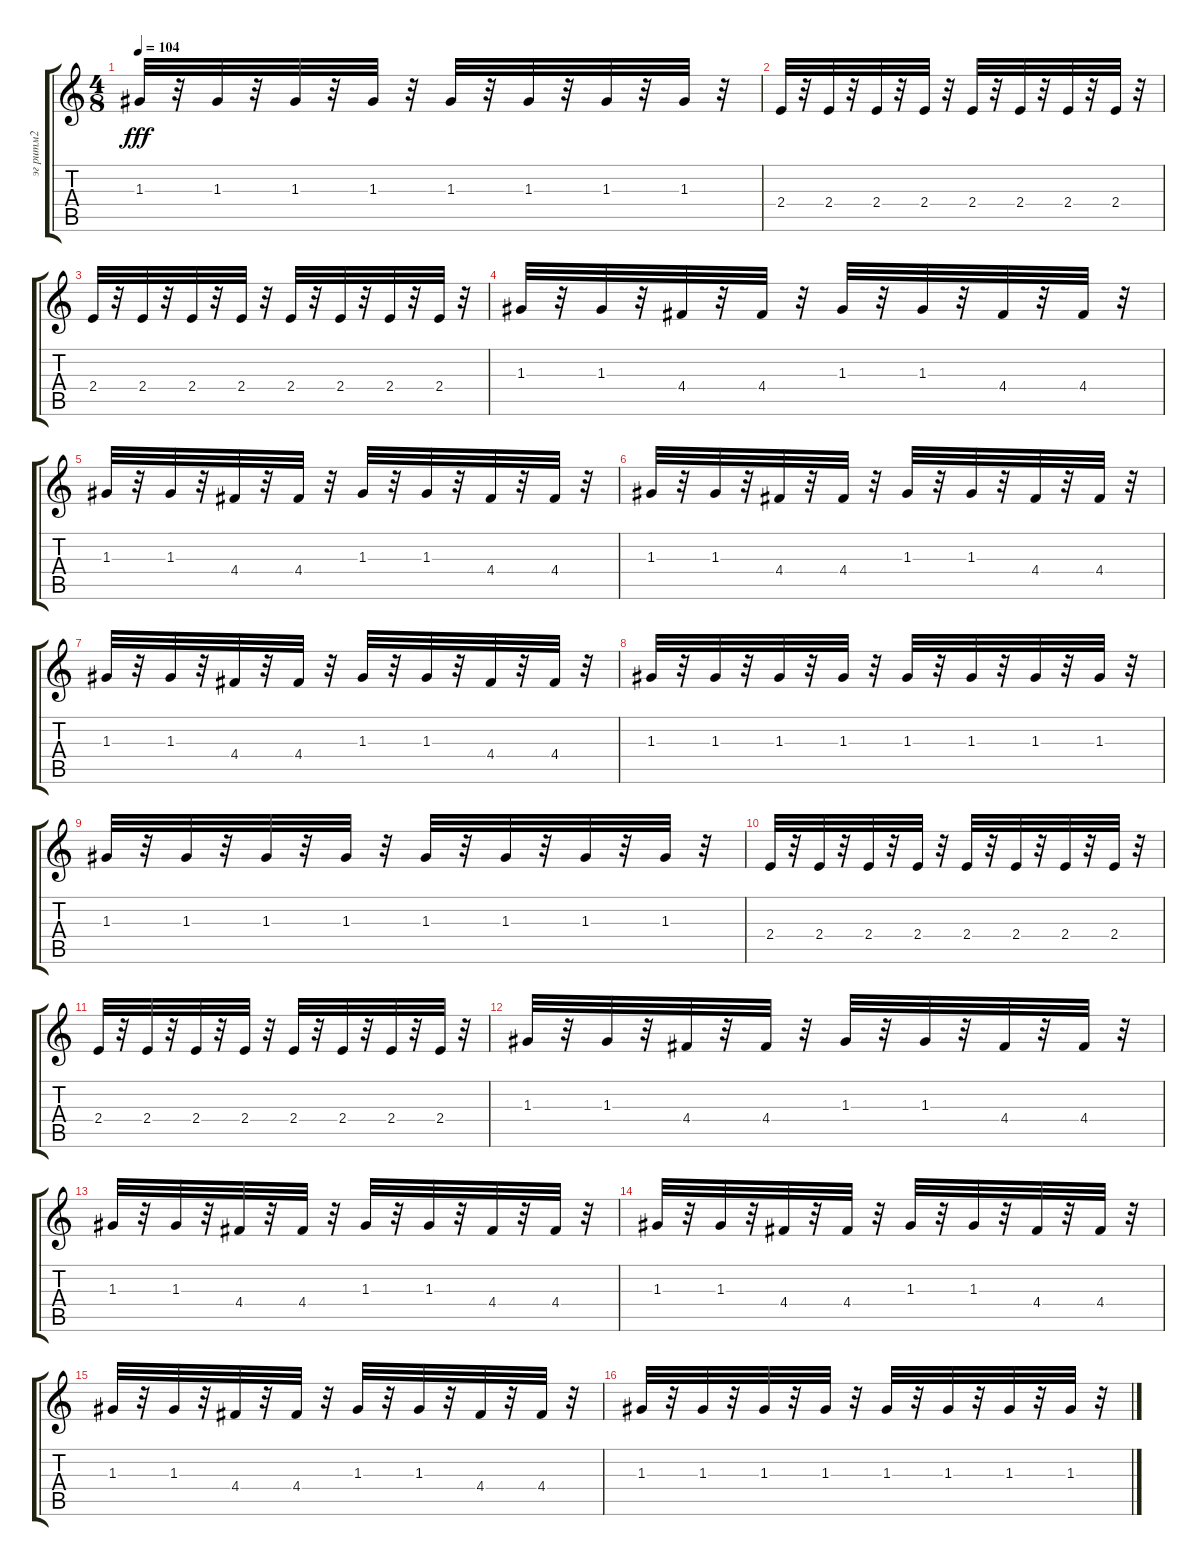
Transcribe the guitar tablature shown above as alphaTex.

\track ("эг ритм2" "эг ритм2") {instrument distortionguitar}
\staff {score tabs}
\tuning (E4 B3 G3 D3 A2 E2) {hide}
\ts (4 8)
\tempo 104
\clef g2
\ks c
1.3.32{dy fff} r.32 1.3.32 r.32 1.3.32 r.32 1.3.32 r.32 1.3.32 r.32 1.3.32 r.32 1.3.32 r.32 1.3.32 r.32 |
2.4.32 r.32 2.4.32 r.32 2.4.32 r.32 2.4.32 r.32 2.4.32 r.32 2.4.32 r.32 2.4.32 r.32 2.4.32 r.32 |
2.4.32 r.32 2.4.32 r.32 2.4.32 r.32 2.4.32 r.32 2.4.32 r.32 2.4.32 r.32 2.4.32 r.32 2.4.32 r.32 |
1.3.32 r.32 1.3.32 r.32 4.4.32 r.32 4.4.32 r.32 1.3.32 r.32 1.3.32 r.32 4.4.32 r.32 4.4.32 r.32 |
1.3.32 r.32 1.3.32 r.32 4.4.32 r.32 4.4.32 r.32 1.3.32 r.32 1.3.32 r.32 4.4.32 r.32 4.4.32 r.32 |
1.3.32 r.32 1.3.32 r.32 4.4.32 r.32 4.4.32 r.32 1.3.32 r.32 1.3.32 r.32 4.4.32 r.32 4.4.32 r.32 |
1.3.32 r.32 1.3.32 r.32 4.4.32 r.32 4.4.32 r.32 1.3.32 r.32 1.3.32 r.32 4.4.32 r.32 4.4.32 r.32 |
1.3.32 r.32 1.3.32 r.32 1.3.32 r.32 1.3.32 r.32 1.3.32 r.32 1.3.32 r.32 1.3.32 r.32 1.3.32 r.32 |
1.3.32 r.32 1.3.32 r.32 1.3.32 r.32 1.3.32 r.32 1.3.32 r.32 1.3.32 r.32 1.3.32 r.32 1.3.32 r.32 |
2.4.32 r.32 2.4.32 r.32 2.4.32 r.32 2.4.32 r.32 2.4.32 r.32 2.4.32 r.32 2.4.32 r.32 2.4.32 r.32 |
2.4.32 r.32 2.4.32 r.32 2.4.32 r.32 2.4.32 r.32 2.4.32 r.32 2.4.32 r.32 2.4.32 r.32 2.4.32 r.32 |
1.3.32 r.32 1.3.32 r.32 4.4.32 r.32 4.4.32 r.32 1.3.32 r.32 1.3.32 r.32 4.4.32 r.32 4.4.32 r.32 |
1.3.32 r.32 1.3.32 r.32 4.4.32 r.32 4.4.32 r.32 1.3.32 r.32 1.3.32 r.32 4.4.32 r.32 4.4.32 r.32 |
1.3.32 r.32 1.3.32 r.32 4.4.32 r.32 4.4.32 r.32 1.3.32 r.32 1.3.32 r.32 4.4.32 r.32 4.4.32 r.32 |
1.3.32 r.32 1.3.32 r.32 4.4.32 r.32 4.4.32 r.32 1.3.32 r.32 1.3.32 r.32 4.4.32 r.32 4.4.32 r.32 |
1.3.32 r.32 1.3.32 r.32 1.3.32 r.32 1.3.32 r.32 1.3.32 r.32 1.3.32 r.32 1.3.32 r.32 1.3.32 r.32
